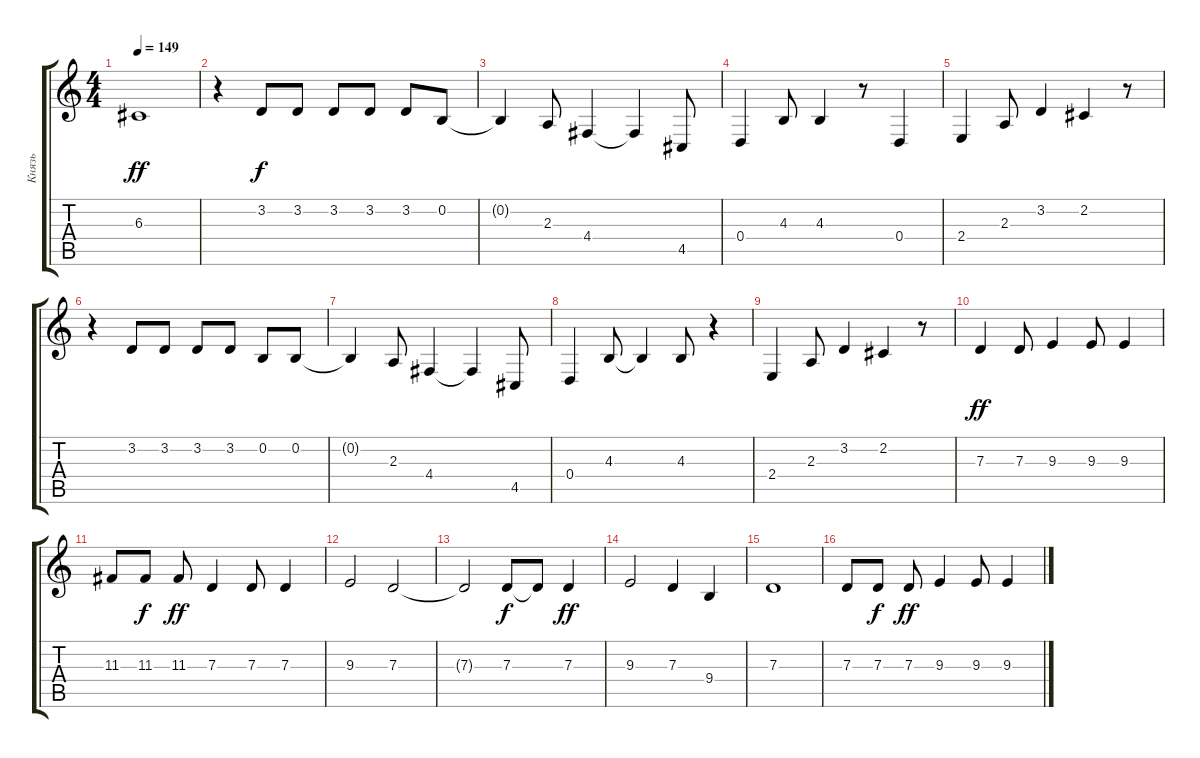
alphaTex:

\track ("Князь" "Князь") {instrument bassoon}
\staff {score tabs}
\tuning (E4 B3 G3 D3 A2 E2) {hide}
\ts (4 4)
\tempo 149
\clef g2
\ks c
6.3.1{dy ff} |
r.4 3.2.8{dy f} 3.2.8 3.2.8 3.2.8 3.2.8 0.2.8 |
0.2{t}.4 2.3.8 4.4.4 4.4{t}.4 4.5.8 |
0.4.4 4.3.8 4.3.4 r.8 0.4.4 |
2.4.4 2.3.8 3.2.4 2.2.4 r.8 |
r.4 3.2.8 3.2.8 3.2.8 3.2.8 0.2.8 0.2.8 |
0.2{t}.4 2.3.8 4.4.4 4.4{t}.4 4.5.8 |
0.4.4 4.3.8 4.3{t}.4 4.3.8 r.4 |
2.4.4 2.3.8 3.2.4 2.2.4 r.8 |
7.3.4{dy ff} 7.3.8 9.3.4 9.3.8 9.3.4 |
11.3.8 11.3.8{dy f} 11.3.8{dy ff} 7.3.4 7.3.8 7.3.4 |
9.3.2 7.3.2 |
7.3{t}.2 7.3.8{dy f} 7.3{t}.8 7.3.4{dy ff} |
9.3.2 7.3.4 9.4.4 |
7.3.1 |
7.3.8 7.3.8{dy f} 7.3.8{dy ff} 9.3.4 9.3.8 9.3.4
